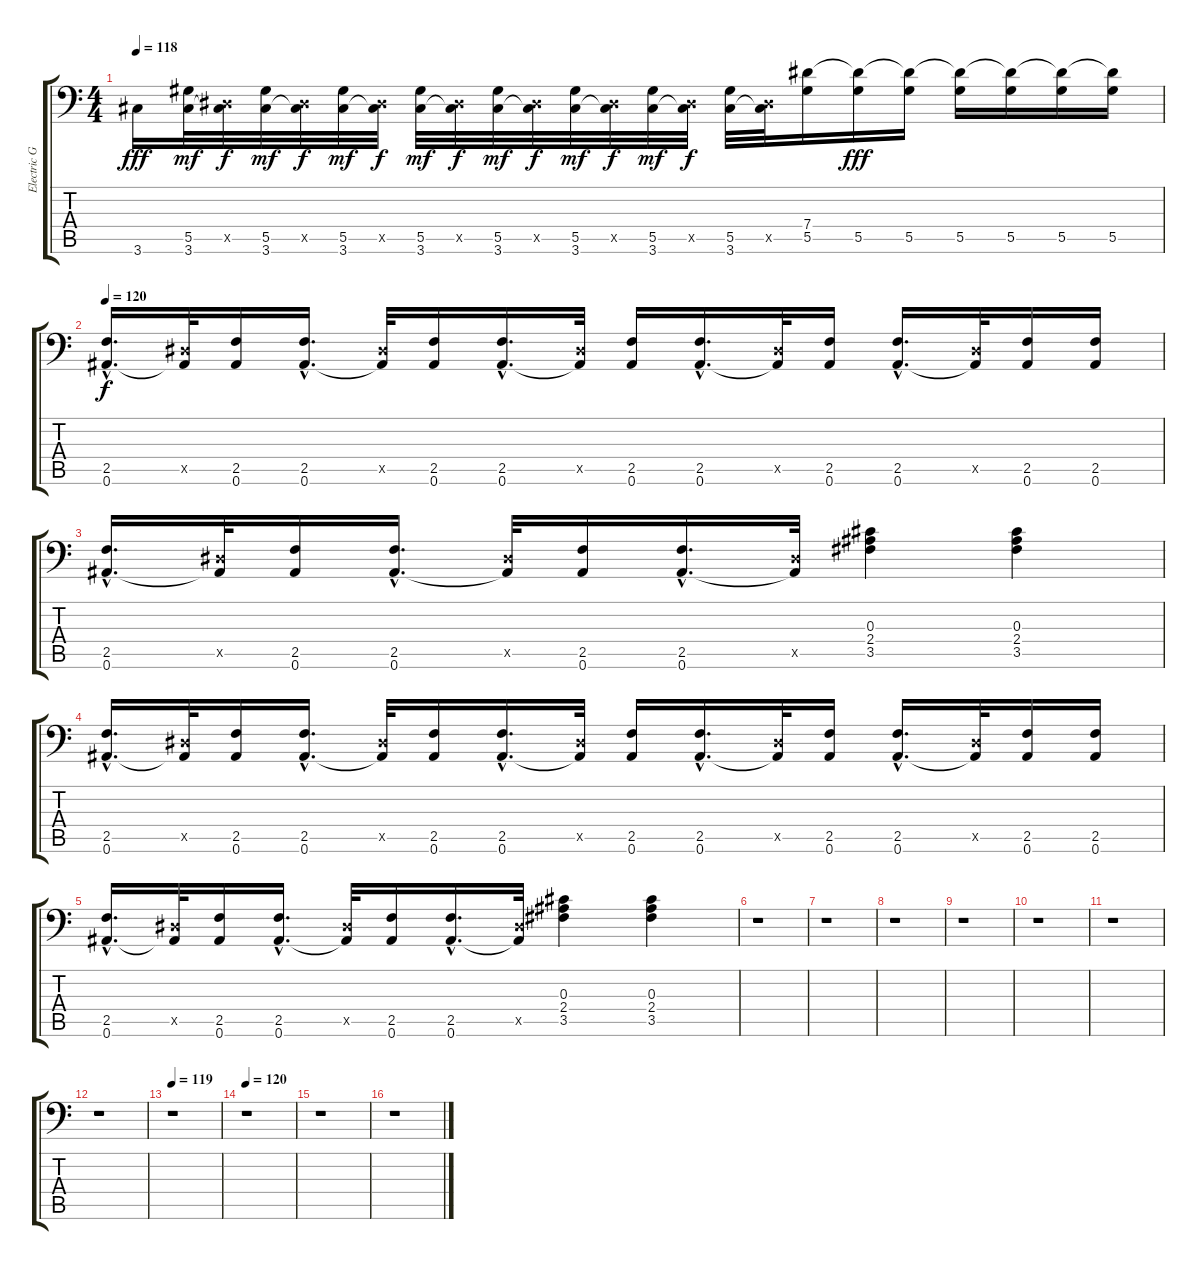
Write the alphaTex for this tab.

\track ("Electric Guitar 4" "Electric G") {instrument distortionguitar}
\staff {score tabs}
\tuning (Bb3 F3 Db3 Ab2 Eb2 Bb1) {hide}
\ts (4 4)
\tempo 118
\clef f4
\ks c
3.6.16{dy fff} (5.5 3.6).32{dy mf} (0.5{x} 3.6{t}).32{dy f} (5.5 3.6).32{dy mf} (0.5{x} 3.6{t}).32{dy f} (5.5 3.6).32{dy mf} (0.5{x} 3.6{t}).32{dy f} (5.5 3.6).32{dy mf} (0.5{x} 3.6{t}).32{dy f} (5.5 3.6).32{dy mf} (0.5{x} 3.6{t}).32{dy f} (5.5 3.6).32{dy mf} (0.5{x} 3.6{t}).32{dy f} (5.5 3.6).32{dy mf} (0.5{x} 3.6{t}).32{dy f} (5.5 3.6).32 (0.5{x} 3.6{t}).32 (7.4 5.5).16 (7.4{t} 5.5).16{dy fff} (7.4{t} 5.5).16 (7.4{t} 5.5).16 (7.4{t} 5.5).16 (7.4{t} 5.5).16 (7.4{t} 5.5).16 |
\tempo 120
(2.5{hac} 0.6{hac}).16{d dy f} (0.5{x} 0.6{t}).32 (2.5 0.6).16 (2.5{hac} 0.6{hac}).16{d} (0.5{x} 0.6{t}).32 (2.5 0.6).16 (2.5{hac} 0.6{hac}).16{d} (0.5{x} 0.6{t}).32 (2.5 0.6).16 (2.5{hac} 0.6{hac}).16{d} (0.5{x} 0.6{t}).32 (2.5 0.6).16 (2.5{hac} 0.6{hac}).16{d} (0.5{x} 0.6{t}).32 (2.5 0.6).16 (2.5 0.6).16 |
(2.5{hac} 0.6{hac}).16{d} (0.5{x} 0.6{t}).32 (2.5 0.6).16 (2.5{hac} 0.6{hac}).16{d} (0.5{x} 0.6{t}).32 (2.5 0.6).16 (2.5{hac} 0.6{hac}).16{d} (0.5{x} 0.6{t}).32 (0.3 2.4 3.5).4 (0.3 2.4 3.5).4 |
(2.5{hac} 0.6{hac}).16{d} (0.5{x} 0.6{t}).32 (2.5 0.6).16 (2.5{hac} 0.6{hac}).16{d} (0.5{x} 0.6{t}).32 (2.5 0.6).16 (2.5{hac} 0.6{hac}).16{d} (0.5{x} 0.6{t}).32 (2.5 0.6).16 (2.5{hac} 0.6{hac}).16{d} (0.5{x} 0.6{t}).32 (2.5 0.6).16 (2.5{hac} 0.6{hac}).16{d} (0.5{x} 0.6{t}).32 (2.5 0.6).16 (2.5 0.6).16 |
(2.5{hac} 0.6{hac}).16{d} (0.5{x} 0.6{t}).32 (2.5 0.6).16 (2.5{hac} 0.6{hac}).16{d} (0.5{x} 0.6{t}).32 (2.5 0.6).16 (2.5{hac} 0.6{hac}).16{d} (0.5{x} 0.6{t}).32 (0.3 2.4 3.5).4 (0.3 2.4 3.5).4 |
r.1 |
r.1 |
r.1 |
r.1 |
r.1 |
r.1 |
r.1 |
\tempo 119
r.1 |
\tempo 120
r.1 |
r.1 |
r.1
